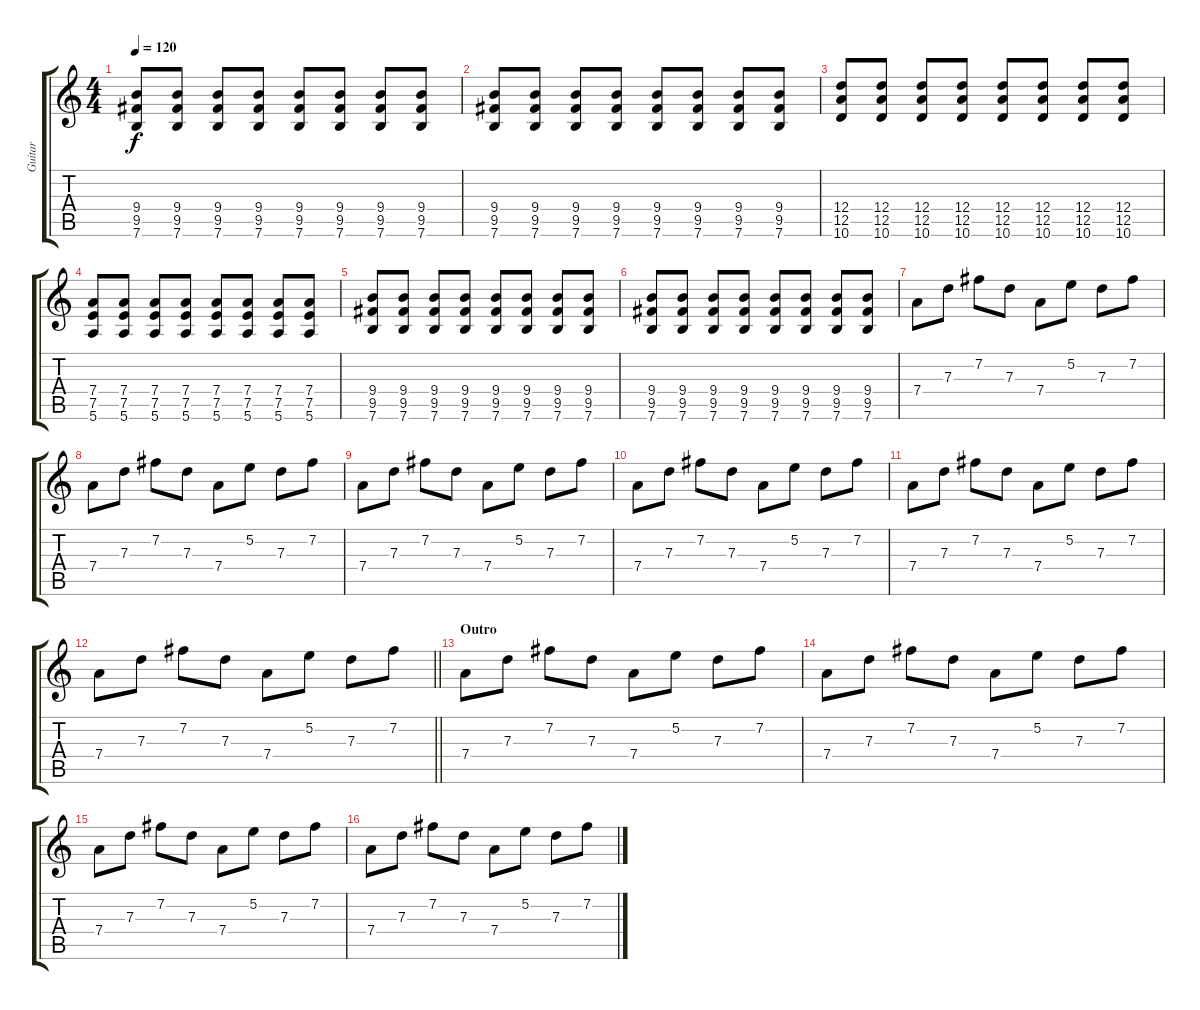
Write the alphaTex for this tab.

\track ("Guitar" "Guitar") {instrument electricguitarclean}
\staff {score tabs}
\tuning (E4 B3 G3 D3 A2 E2) {hide}
\ts (4 4)
\tempo 120
\clef g2
\ks c
(9.4 9.5 7.6).8{dy f} (9.4 9.5 7.6).8 (9.4 9.5 7.6).8 (9.4 9.5 7.6).8 (9.4 9.5 7.6).8 (9.4 9.5 7.6).8 (9.4 9.5 7.6).8 (9.4 9.5 7.6).8 |
(9.4 9.5 7.6).8 (9.4 9.5 7.6).8 (9.4 9.5 7.6).8 (9.4 9.5 7.6).8 (9.4 9.5 7.6).8 (9.4 9.5 7.6).8 (9.4 9.5 7.6).8 (9.4 9.5 7.6).8 |
(12.4 12.5 10.6).8 (12.4 12.5 10.6).8 (12.4 12.5 10.6).8 (12.4 12.5 10.6).8 (12.4 12.5 10.6).8 (12.4 12.5 10.6).8 (12.4 12.5 10.6).8 (12.4 12.5 10.6).8 |
(7.4 7.5 5.6).8 (7.4 7.5 5.6).8 (7.4 7.5 5.6).8 (7.4 7.5 5.6).8 (7.4 7.5 5.6).8 (7.4 7.5 5.6).8 (7.4 7.5 5.6).8 (7.4 7.5 5.6).8 |
(9.4 9.5 7.6).8 (9.4 9.5 7.6).8 (9.4 9.5 7.6).8 (9.4 9.5 7.6).8 (9.4 9.5 7.6).8 (9.4 9.5 7.6).8 (9.4 9.5 7.6).8 (9.4 9.5 7.6).8 |
(9.4 9.5 7.6).8 (9.4 9.5 7.6).8 (9.4 9.5 7.6).8 (9.4 9.5 7.6).8 (9.4 9.5 7.6).8 (9.4 9.5 7.6).8 (9.4 9.5 7.6).8 (9.4 9.5 7.6).8 |
7.4.8 7.3.8 7.2.8 7.3.8 7.4.8 5.2.8 7.3.8 7.2.8 |
7.4.8 7.3.8 7.2.8 7.3.8 7.4.8 5.2.8 7.3.8 7.2.8 |
7.4.8 7.3.8 7.2.8 7.3.8 7.4.8 5.2.8 7.3.8 7.2.8 |
7.4.8 7.3.8 7.2.8 7.3.8 7.4.8 5.2.8 7.3.8 7.2.8 |
7.4.8 7.3.8 7.2.8 7.3.8 7.4.8 5.2.8 7.3.8 7.2.8 |
\barLineRight lightlight
7.4.8 7.3.8 7.2.8 7.3.8 7.4.8 5.2.8 7.3.8 7.2.8 |
\section ("" "Outro")
7.4.8 7.3.8 7.2.8 7.3.8 7.4.8 5.2.8 7.3.8 7.2.8 |
7.4.8 7.3.8 7.2.8 7.3.8 7.4.8 5.2.8 7.3.8 7.2.8 |
7.4.8 7.3.8 7.2.8 7.3.8 7.4.8 5.2.8 7.3.8 7.2.8 |
7.4.8 7.3.8 7.2.8 7.3.8 7.4.8 5.2.8 7.3.8 7.2.8
